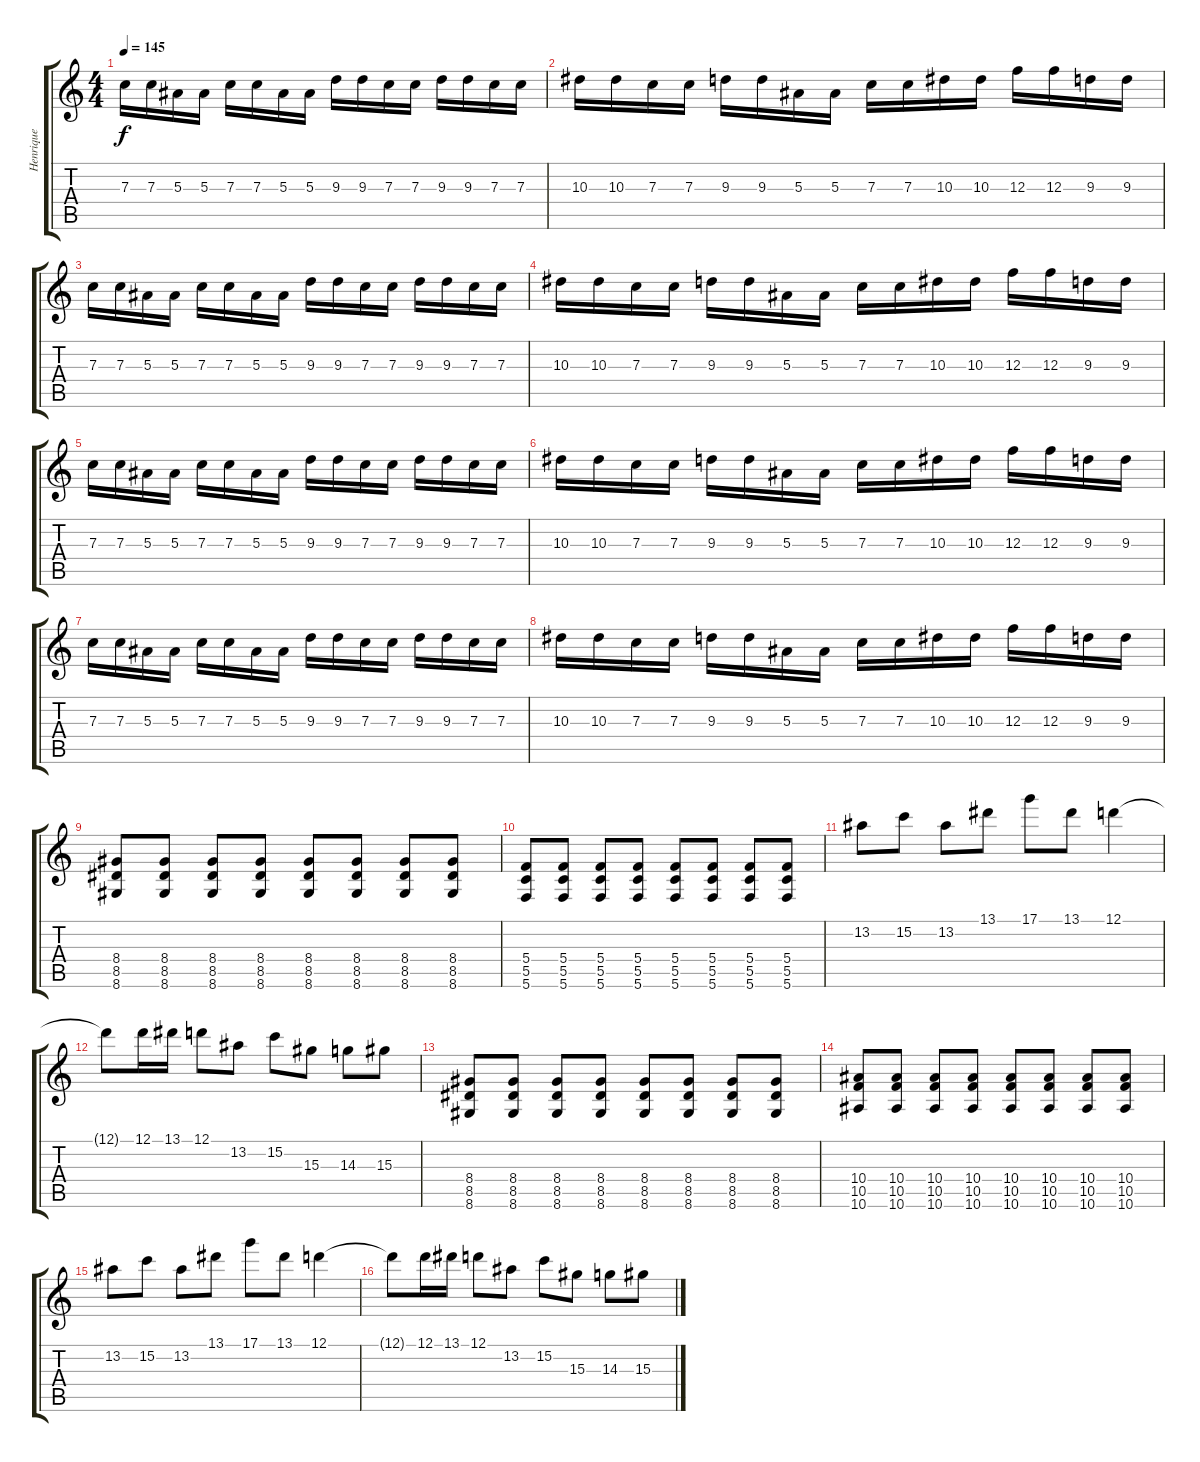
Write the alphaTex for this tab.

\track ("Henrique" "Henrique") {instrument distortionguitar}
\staff {score tabs}
\tuning (D4 A3 F3 C3 G2 C2) {hide}
\ts (4 4)
\tempo 145
\clef g2
\ks c
7.3.16{dy f} 7.3.16 5.3.16 5.3.16 7.3.16 7.3.16 5.3.16 5.3.16 9.3.16 9.3.16 7.3.16 7.3.16 9.3.16 9.3.16 7.3.16 7.3.16 |
10.3.16 10.3.16 7.3.16 7.3.16 9.3.16 9.3.16 5.3.16 5.3.16 7.3.16 7.3.16 10.3.16 10.3.16 12.3.16 12.3.16 9.3.16 9.3.16 |
7.3.16 7.3.16 5.3.16 5.3.16 7.3.16 7.3.16 5.3.16 5.3.16 9.3.16 9.3.16 7.3.16 7.3.16 9.3.16 9.3.16 7.3.16 7.3.16 |
10.3.16 10.3.16 7.3.16 7.3.16 9.3.16 9.3.16 5.3.16 5.3.16 7.3.16 7.3.16 10.3.16 10.3.16 12.3.16 12.3.16 9.3.16 9.3.16 |
7.3.16 7.3.16 5.3.16 5.3.16 7.3.16 7.3.16 5.3.16 5.3.16 9.3.16 9.3.16 7.3.16 7.3.16 9.3.16 9.3.16 7.3.16 7.3.16 |
10.3.16 10.3.16 7.3.16 7.3.16 9.3.16 9.3.16 5.3.16 5.3.16 7.3.16 7.3.16 10.3.16 10.3.16 12.3.16 12.3.16 9.3.16 9.3.16 |
7.3.16 7.3.16 5.3.16 5.3.16 7.3.16 7.3.16 5.3.16 5.3.16 9.3.16 9.3.16 7.3.16 7.3.16 9.3.16 9.3.16 7.3.16 7.3.16 |
10.3.16 10.3.16 7.3.16 7.3.16 9.3.16 9.3.16 5.3.16 5.3.16 7.3.16 7.3.16 10.3.16 10.3.16 12.3.16 12.3.16 9.3.16 9.3.16 |
(8.4 8.5 8.6).8{balance 16} (8.4 8.5 8.6).8 (8.4 8.5 8.6).8 (8.4 8.5 8.6).8 (8.4 8.5 8.6).8 (8.4 8.5 8.6).8 (8.4 8.5 8.6).8 (8.4 8.5 8.6).8 |
(5.4 5.5 5.6).8 (5.4 5.5 5.6).8 (5.4 5.5 5.6).8 (5.4 5.5 5.6).8 (5.4 5.5 5.6).8 (5.4 5.5 5.6).8 (5.4 5.5 5.6).8 (5.4 5.5 5.6).8 |
13.2.8{balance 0} 15.2.8 13.2.8 13.1.8 17.1.8 13.1.8 12.1.4 |
12.1{t}.8 12.1.16 13.1.16 12.1.8 13.2.8 15.2.8 15.3.8 14.3.8 15.3.8 |
(8.4 8.5 8.6).8{balance 16} (8.4 8.5 8.6).8 (8.4 8.5 8.6).8 (8.4 8.5 8.6).8 (8.4 8.5 8.6).8 (8.4 8.5 8.6).8 (8.4 8.5 8.6).8 (8.4 8.5 8.6).8 |
(10.4 10.5 10.6).8 (10.4 10.5 10.6).8 (10.4 10.5 10.6).8 (10.4 10.5 10.6).8 (10.4 10.5 10.6).8 (10.4 10.5 10.6).8 (10.4 10.5 10.6).8 (10.4 10.5 10.6).8 |
13.2.8{balance 0} 15.2.8 13.2.8 13.1.8 17.1.8 13.1.8 12.1.4 |
12.1{t}.8 12.1.16 13.1.16 12.1.8 13.2.8 15.2.8 15.3.8 14.3.8 15.3.8
